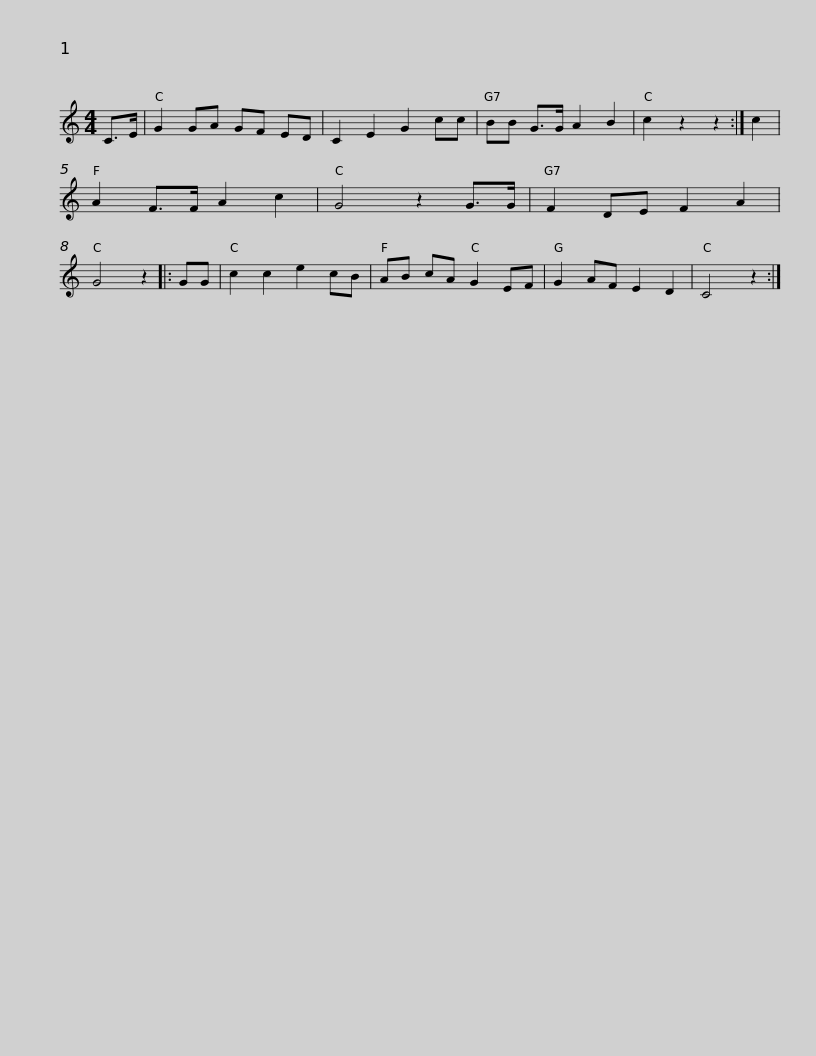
X:1
L:1/8
M:4/4
I:linebreak $
K:C
V:1 treble
V:1
 C>E | G2 GA GF ED | C2 E2 G2 cc | BB G>G A2 B2 | c2 z2 z2 :| %5
 c2 | A2 F>F A2 c2 | G4 z2 G>G | F2 DE F2 A2 |$ G4 z2 |: %10
 GG | c2 c2 e2 cB | AB cA G2 EF | G2 AF E2 D2 | C4 z2 :| %15
